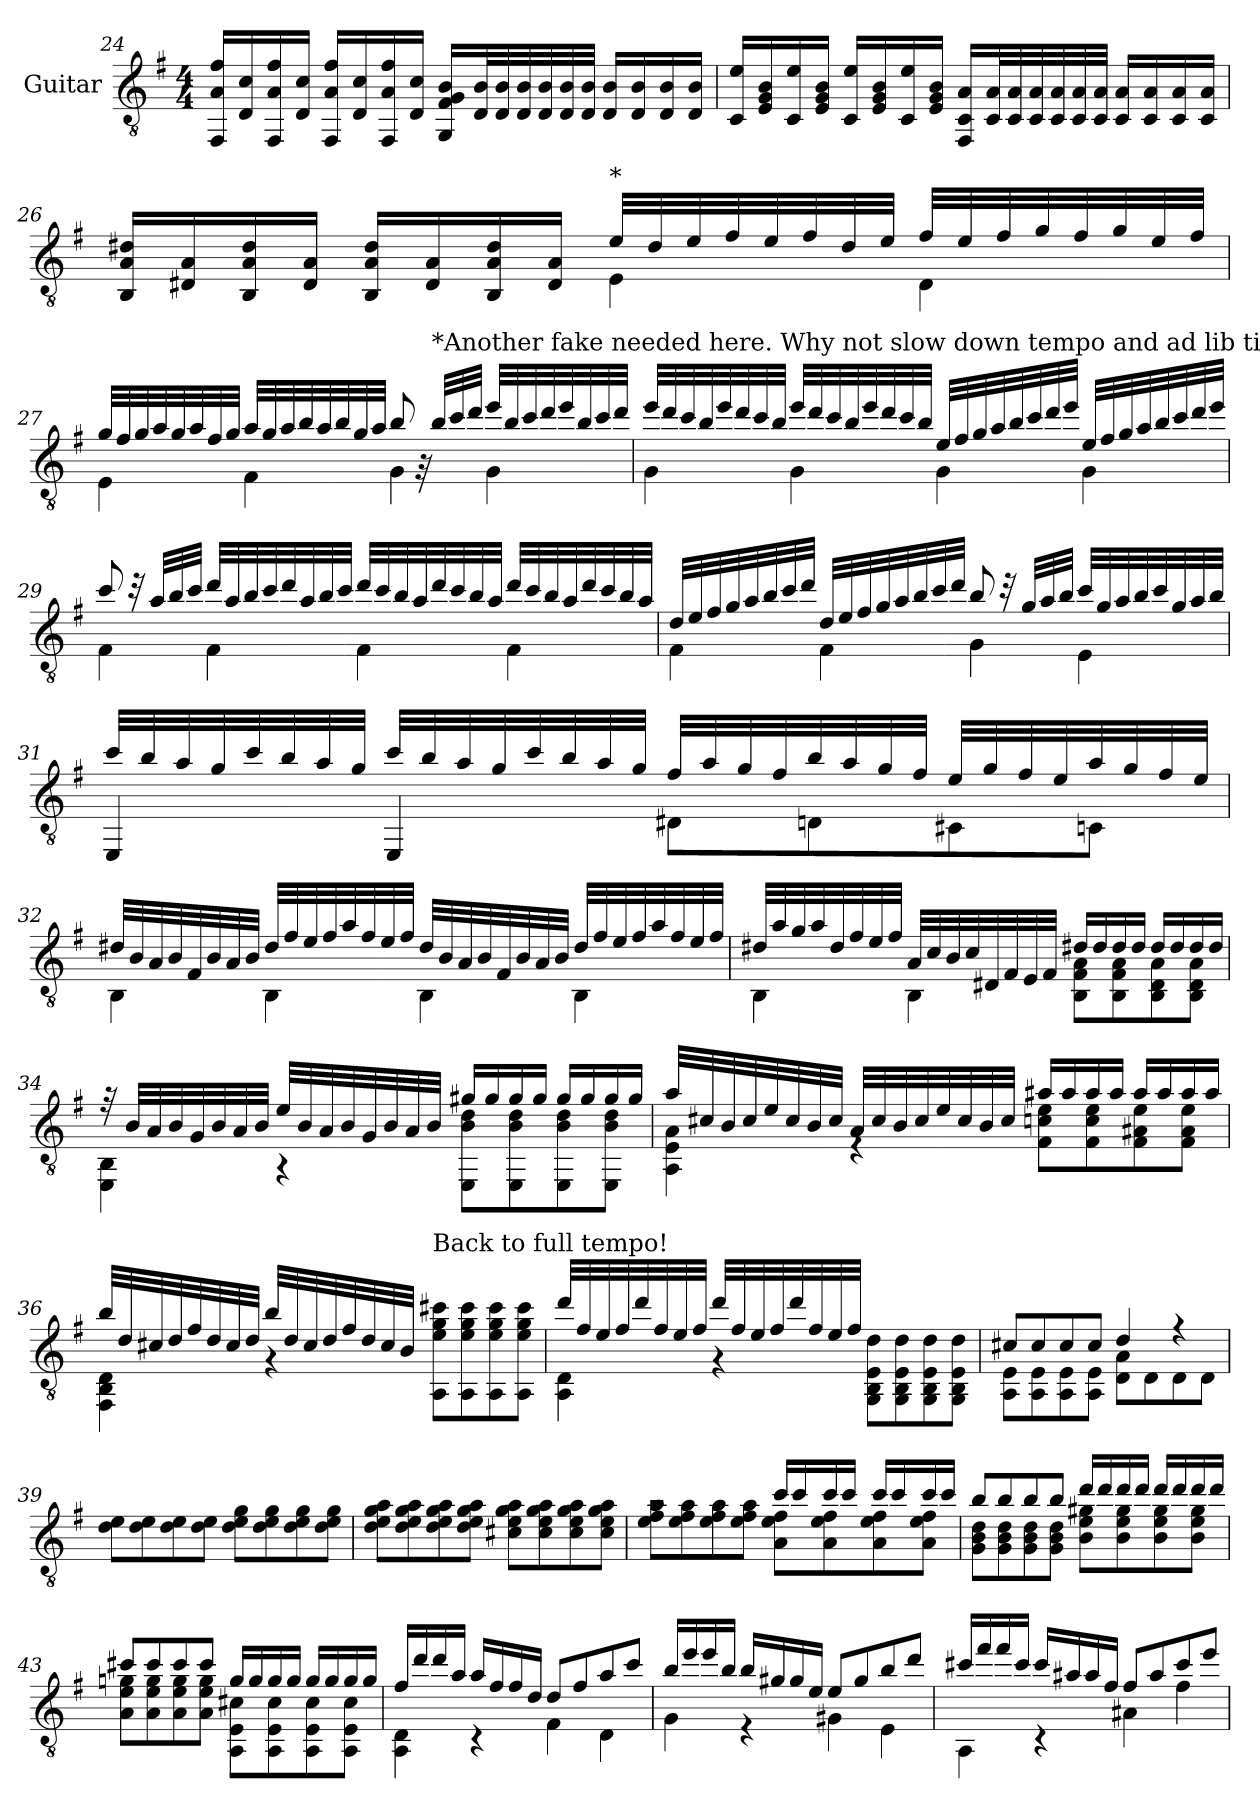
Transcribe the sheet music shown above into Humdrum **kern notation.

**kern
*part1
*staff1
*I"Guitar
*clefGv2
*k[f#]
*M4/4
=24
16FF#/ 16A/ 16f#/LL
16D/ 16c/
16FF#/ 16A/ 16f#/
16D/ 16c/JJ
16FF#/ 16A/ 16f#/LL
16D/ 16c/
16FF#/ 16A/ 16f#/
16D/ 16c/JJ
16GG/ 16F#/ 16G/ 16B/LL
32D/ 32B/L
32D/ 32B/
32D/ 32B/
32D/ 32B/
32D/ 32B/
32D/ 32B/JJJ
16D/ 16B/LL
16D/ 16B/
16D/ 16B/
16D/ 16B/JJ
!!LO:LB:g=z
=25
16C/ 16e/LL
16E/ 16G/ 16B/
16C/ 16e/
16E/ 16G/ 16B/JJ
16C/ 16e/LL
16E/ 16G/ 16B/
16C/ 16e/
16E/ 16G/ 16B/JJ
16FF#/ 16C/ 16A/LL
32C/ 32A/L
32C/ 32A/
32C/ 32A/
32C/ 32A/
32C/ 32A/
32C/ 32A/JJJ
16C/ 16A/LL
16C/ 16A/
16C/ 16A/
16C/ 16A/JJ
!!LO:LB:g=z
=26
*^
16BB/ 16A/ 16d#X/LL	2ryy
16D#X/ 16A/	.
16BB/ 16A/ 16d#/	.
16D#/ 16A/JJ	.
16BB/ 16A/ 16d#/LL	.
16D#/ 16A/	.
16BB/ 16A/ 16d#/	.
16D#/ 16A/JJ	.
*MM40	*
!LO:TX:t=*	!
32e/LLL	4E\
32d#/	.
32e/	.
32f#/	.
32e/	.
32f#/	.
32d#/	.
32e/JJJ	.
32f#/LLL	4D#\
32e/	.
32f#/	.
32g/	.
32f#/	.
32g/	.
32e/	.
32f#/JJJ	.
!!LO:LB:g=z	!!
=27	=27
32g/LLL	4E\
32f#/	.
32g/	.
32a/	.
32g/	.
32a/	.
32f#/	.
32g/JJJ	.
32a/LLL	4F#\
32g/	.
32a/	.
32b/	.
32a/	.
32b/	.
32g/	.
32a/JJJ	.
8b/	4G\
32rG	.
!LO:TX:t=*Another fake needed here. Why not slow down tempo and ad lib till bar 36.	!
32b/LLL	.
32cc/	.
32dd/JJJ	.
32ee/LLL	4G\
32b/	.
32cc/	.
32dd/	.
32ee/	.
32b/	.
32cc/	.
32dd/JJJ	.
!!LO:LB:g=z	!!
=28	=28
32ee/LLL	4G\
32dd/	.
32cc/	.
32b/	.
32ee/	.
32dd/	.
32cc/	.
32b/JJJ	.
32ee/LLL	4G\
32dd/	.
32cc/	.
32b/	.
32ee/	.
32dd/	.
32cc/	.
32b/JJJ	.
32e/LLL	4G\
32f#/	.
32g/	.
32a/	.
32b/	.
32cc/	.
32dd/	.
32ee/JJJ	.
32e/LLL	4G\
32f#/	.
32g/	.
32a/	.
32b/	.
32cc/	.
32dd/	.
32ee/JJJ	.
!!LO:LB:g=z	!!
=29	=29
8cc/	4F#\
32r	.
32a/LLL	.
32b/	.
32cc/JJJ	.
32dd/LLL	4F#\
32a/	.
32b/	.
32cc/	.
32dd/	.
32a/	.
32b/	.
32cc/JJJ	.
32dd/LLL	4F#\
32cc/	.
32b/	.
32a/	.
32dd/	.
32cc/	.
32b/	.
32a/JJJ	.
32dd/LLL	4F#\
32cc/	.
32b/	.
32a/	.
32dd/	.
32cc/	.
32b/	.
32a/JJJ	.
!!LO:LB:g=z	!!
=30	=30
32d/LLL	4F#\
32e/	.
32f#/	.
32g/	.
32a/	.
32b/	.
32cc/	.
32dd/JJJ	.
32d/LLL	4F#\
32e/	.
32f#/	.
32g/	.
32a/	.
32b/	.
32cc/	.
32dd/JJJ	.
8b/	4G\
32r	.
32g/LLL	.
32a/	.
32b/JJJ	.
32cc/LLL	4E\
32g/	.
32a/	.
32b/	.
32cc/	.
32g/	.
32a/	.
32b/JJJ	.
!!LO:LB:g=z	!!
=31	=31
32cc/LLL	4EE/
32b/	.
32a/	.
32g/	.
32cc/	.
32b/	.
32a/	.
32g/JJJ	.
32cc/LLL	4EE/
32b/	.
32a/	.
32g/	.
32cc/	.
32b/	.
32a/	.
32g/JJJ	.
32f#/LLL	8D#X\L
32a/	.
32g/	.
32f#/	.
32b/	8Dn\
32a/	.
32g/	.
32f#/JJJ	.
32e/LLL	8C#X\
32g/	.
32f#/	.
32e/	.
32a/	8Cn\J
32g/	.
32f#/	.
32e/JJJ	.
!!LO:LB:g=z	!!
=32	=32
32d#X/LLL	4BB\
32B/	.
32A/	.
32B/	.
32F#/	.
32B/	.
32A/	.
32B/JJJ	.
32d#/LLL	4BB\
32f#/	.
32e/	.
32f#/	.
32a/	.
32f#/	.
32e/	.
32f#/JJJ	.
32d#/LLL	4BB\
32B/	.
32A/	.
32B/	.
32F#/	.
32B/	.
32A/	.
32B/JJJ	.
32d#/LLL	4BB\
32f#/	.
32e/	.
32f#/	.
32a/	.
32f#/	.
32e/	.
32f#/JJJ	.
!!LO:PB:g=z	!!
=33	=33
32d#X/LLL	4BB\
32a/	.
32g/	.
32a/	.
32d#/	.
32f#/	.
32e/	.
32f#/JJJ	.
32A/LLL	4BB\
32c/	.
32B/	.
32c/	.
32D#X/	.
32F#/	.
32E/	.
32F#/JJJ	.
16d#X/LL	8BB\ 8F#\ 8A\L
16d#/	.
16d#/	8BB\ 8F#\ 8A\
16d#/JJ	.
16d#/LL	8BB\ 8D#\ 8A\
16d#/	.
16d#/	8BB\ 8D#\ 8A\J
16d#/JJ	.
!!LO:LB:g=z	!!
=34	=34
32r	4EE\ 4BB\
32B/LLL	.
32A/	.
32B/	.
32G/	.
32B/	.
32A/	.
32B/JJJ	.
32e/LLL	4r
32B/	.
32A/	.
32B/	.
32G/	.
32B/	.
32A/	.
32B/JJJ	.
16g#X/LL	8EE\ 8B\ 8d\L
16g#/	.
16g#/	8EE\ 8B\ 8d\
16g#/JJ	.
16g#/LL	8EE\ 8B\ 8d\
16g#/	.
16g#/	8EE\ 8B\ 8d\J
16g#/JJ	.
!!LO:LB:g=z	!!
=35	=35
32a/LLL	4AA\ 4E\ 4A\
32c#X/	.
32B/	.
32c#/	.
32e/	.
32c#/	.
32B/	.
32c#/JJJ	.
32A/LLL	4rE
32c#/	.
32B/	.
32c#/	.
32e/	.
32c#/	.
32B/	.
32c#/JJJ	.
16a#X/LL	8F#\ 8cn\ 8e\L
16a#/	.
16a#/	8F#\ 8c\ 8e\
16a#/JJ	.
16a#/LL	8F#\ 8A#X\ 8e\
16a#/	.
16a#/	8F#\ 8A#\ 8e\J
16a#/JJ	.
!!LO:LB:g=z	!!
=36	=36
32b/LLL	4FF#\ 4BB\ 4D\
32d/	.
32c#X/	.
32d/	.
32f#/	.
32d/	.
32c#/	.
32d/JJJ	.
32b/LLL	4rG
32d/	.
32c#/	.
32d/	.
32f#/	.
32d/	.
32c#/	.
32B/JJJ	.
*MM80	*
!LO:TX:t=Back to full tempo!	!
2rAAyy	8AA\ 8e\ 8g\ 8cc#X\L
.	8AA\ 8e\ 8g\ 8cc#\
.	8AA\ 8e\ 8g\ 8cc#\
.	8AA\ 8e\ 8g\ 8cc#\J
=37	=37
32dd/LLL	4AA\ 4D\
32f#/	.
32e/	.
32f#/	.
32dd/	.
32f#/	.
32e/	.
32f#/JJJ	.
32dd/LLL	4rG
32f#/	.
32e/	.
32f#/	.
32dd/	.
32f#/	.
32e/	.
32f#/JJJ	.
2ryy	8GG\ 8BB\ 8E\ 8d\L
.	8GG\ 8BB\ 8E\ 8d\
.	8GG\ 8BB\ 8E\ 8d\
.	8GG\ 8BB\ 8E\ 8d\J
!!LO:LB:g=z	!!
=38	=38
8c#X/L	8AA\ 8E\L
8c#/	8AA\ 8E\
8c#/	8AA\ 8E\
8c#/J	8AA\ 8E\J
4d/	8D\ 8A\L
.	8D\
4r	8D\
.	8D\J
*v	*v
=39
8d\ 8e\L
8d\ 8e\
8d\ 8e\
8d\ 8e\J
8d\ 8e\ 8g\L
8d\ 8e\ 8g\
8d\ 8e\ 8g\
8d\ 8e\ 8g\J
=40
8d\ 8e\ 8g\ 8a\L
8d\ 8e\ 8g\ 8a\
8d\ 8e\ 8g\ 8a\
8d\ 8e\ 8g\ 8a\J
8c#X\ 8e\ 8g\ 8a\L
8c#\ 8e\ 8g\ 8a\
8c#\ 8e\ 8g\ 8a\
8c#\ 8e\ 8g\ 8a\J
!!LO:LB:g=z
=41
*^
2ra	8e\<<< 8f#\<<< 8a\<<<L
.	8e\ 8f#\ 8a\
.	8e\ 8f#\ 8a\
.	8e\ 8f#\ 8a\J
16cc/LL	8A\<<< 8e\<<< 8f#\<<<L
16cc/	.
16cc/	8A\ 8e\ 8f#\
16cc/JJ	.
16cc/LL	8A\ 8e\ 8f#\
16cc/	.
16cc/	8A\ 8e\ 8f#\J
16cc/JJ	.
=42	=42
8b/L	8G\<<<< 8B\<<<< 8d\<<<<L
8b/	8G\ 8B\ 8d\
8b/	8G\ 8B\ 8d\
8b/J	8G\ 8B\ 8d\J
16dd/LL	8B\<<< 8e\<<< 8g#X\<<<L
16dd/	.
16dd/	8B\ 8e\ 8g#\
16dd/JJ	.
16dd/LL	8B\ 8e\ 8g#\
16dd/	.
16dd/	8B\ 8e\ 8g#\J
16dd/JJ	.
!!LO:LB:g=z	!!
=43	=43
8cc#X/L	8A\ 8e\ 8gn\L
8cc#/	8A\ 8e\ 8g\
8cc#/	8A\ 8e\ 8g\
8cc#/J	8A\ 8e\ 8g\J
16g/LL	8AA\ 8E\ 8c#X\L
16g/	.
16g/	8AA\ 8E\ 8c#\
16g/JJ	.
16g/LL	8AA\ 8E\ 8c#\
16g/	.
16g/	8AA\ 8E\ 8c#\J
16g/JJ	.
=44	=44
16f#/LL	4AA\ 4D\
16dd/	.
16dd/	.
16a/JJ	.
16a/LL	4r
16f#/	.
16f#/	.
16d/JJ	.
8d/L	4F#\
8f#/	.
8a/	4D\
8cc/J	.
=45	=45
16b/LL	4G\
16ee/	.
16ee/	.
16b/JJ	.
16b/LL	4r
16g#X/	.
16g#/	.
16e/JJ	.
8e/L	4G#X\
8g#/	.
8b/	4E\
8dd/J	.
!!LO:LB:g=z	!!
=46	=46
16cc#X/LL	4AA\
16ff#/	.
16ff#/	.
16cc#/JJ	.
16cc#/LL	4r
16a#X/	.
16a#/	.
16f#/JJ	.
8f#/L	4A#X\
8a#/	.
8cc#/	4f#\
8ee/J	.
*v	*v
=
*-
